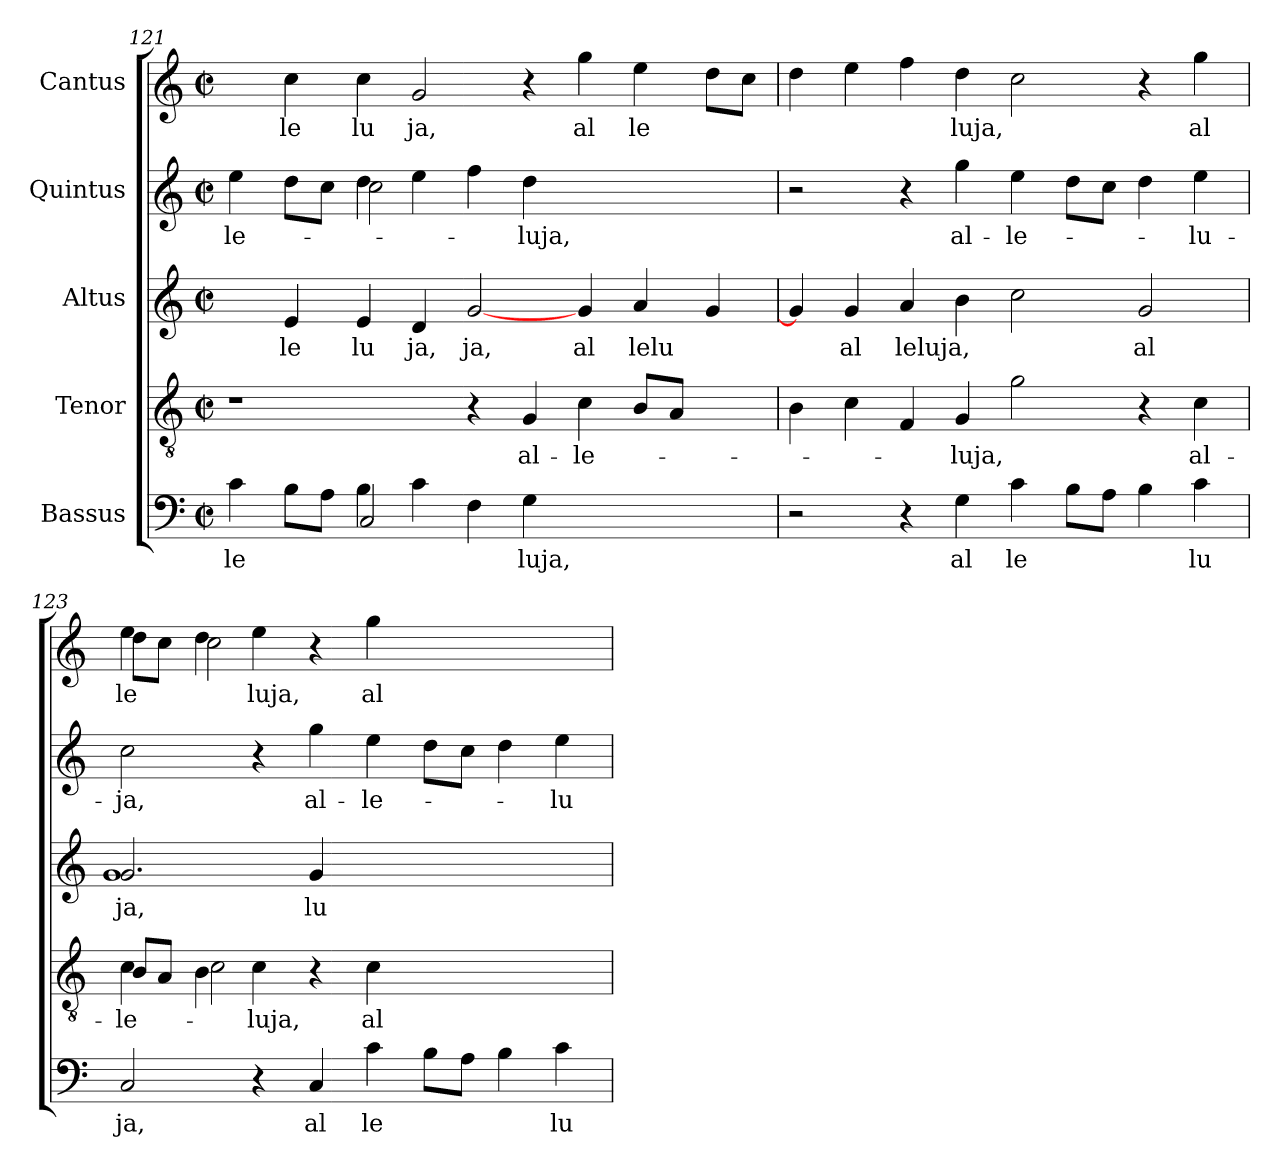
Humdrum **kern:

**kern	**text	**kern	**text	**kern	**text	**kern	**text	**kern	**text
*part5	*part5	*part4	*part4	*part3	*part3	*part2	*part2	*part1	*part1
*staff5	*staff5	*staff4	*staff4	*staff3	*staff3	*staff2	*staff2	*staff1	*staff1
*I"Bassus	*	*I"Tenor	*	*I"Altus	*	*I"Quintus	*	*I"Cantus	*
*clefF4	*	*clefGv2	*	*clefG2	*	*clefG2	*	*clefG2	*
*M2/2	*	*M2/2	*	*M2/2	*	*M2/2	*	*M2/2	*
*met(c|)	*	*met(c|)	*	*met(c|)	*	*met(c|)	*	*met(c|)	*
=121	=121	=121	=121	=121	=121	=121	=121	=121	=121
!	!LO:LY:b:cj	!	!	!	!	!	!LO:LY:b:cj	!	!
*^	*	*	*	*	*	*^	*	*	*
4c\	4ryy	le	1r	.	4ryy	.	4ee\	4ryy	-le-	4ryy	.
!	!	!	!	!	!	!LO:LY:b:cj	!	!	!	!	!LO:LY:b:cj
4ryy	8B\L	.	.	.	4e/	le	4ryy	8dd\L	.	4cc\	le
.	8A\J	.	.	.	.	.	.	8cc\J	.	.	.
!	!	!	!	!	!	!LO:LY:b:cj	!	!	!	!	!LO:LY:b:cj
4B\	2C/	.	.	.	4e/	lu	4dd\	2cc\	.	4cc\	lu
!	!	!	!	!	!	!LO:LY:b:cj	!	!	!	!	!LO:LY:b:cj
4c\	.	.	.	.	4d/	ja,	4ee\	.	.	2g/	ja,
!	!	!	!	!	!	!LO:LY:b:cj	!	!	!	!	!
4F\	2.ryy	.	4r	.	[<2g/	ja,	4ff\	2.ryy	.	.	.
!	!	!LO:LY:b	!	!LO:LY:b:cj	!	!	!	!	!LO:LY:b	!	!
4G\	.	luja,	4G/	al-	.	.	4dd\	.	-luja,	4r	.
!	!	!	!	!LO:LY:b:cj	!	!LO:LY:b:cj	!	!	!	!	!LO:LY:b:cj
2.ryy	.	.	4c\	-le-	4g/	al	2.ryy	.	.	4gg\	al
!	!	!	!	!	!	!LO:LY:b	!	!	!	!	!LO:LY:b:cj
.	2ryy	.	8B/L	.	4a/	lelu	.	2ryy	.	4ee\	le
.	.	.	8A/J	.	.	.	.	.	.	.	.
.	.	.	4ryy	.	4g/	.	.	.	.	8dd\L	.
.	.	.	.	.	.	.	.	.	.	8cc\J	.
*v	*v	*	*	*	*	*	*v	*v	*	*	*
=122	=122	=122	=122	=122	=122	=122	=122	=122	=122
2r	.	4B\	.	4g/]	.	2r	.	4dd\	.
!	!	!	!	!	!LO:LY:b:cj	!	!	!	!
.	.	4c\	.	4g/	al	.	.	4ee\	.
!	!	!	!	!	!LO:LY:b	!	!	!	!
4r	.	4F/	.	4a/	leluja,	4r	.	4ff\	.
!	!LO:LY:b:cj	!	!LO:LY:b	!	!	!	!LO:LY:b:cj	!	!LO:LY:b
4G\	al	4G/	-luja,	4b\	.	4gg\	al-	4dd\	luja,
!	!LO:LY:b:cj	!	!	!	!	!	!LO:LY:b:cj	!	!
4c\	le	2g\	.	2cc\	.	4ee\	-le-	2cc\	.
8B\L	.	.	.	.	.	8dd\L	.	.	.
8A\J	.	.	.	.	.	8cc\J	.	.	.
!	!	!	!	!	!LO:LY:b:cj	!	!	!	!
4B\	.	4r	.	2g/	al	4dd\	.	4r	.
!	!LO:LY:b:cj	!	!LO:LY:b:cj	!	!	!	!LO:LY:b:cj	!	!LO:LY:b:cj
4c\	lu	4c\	al-	.	.	4ee\	-lu-	4gg\	al
=123	=123	=123	=123	=123	=123	=123	=123	=123	=123
!	!LO:LY:b:cj	!	!LO:LY:b:cj	!	!LO:LY:b:cj	!	!	!	!
*	*	*^	*	*^	*	*	*	*	*
!	!	!	!	!	!	!	!LO:LY:b:cj	!	!LO:LY:b:cj	!	!LO:LY:b:cj
*	*	*	*	*	*	*	*	*	*	*^	*
2C/	ja,	4c\	8B/L	-le-	2.g/	1g	ja,	2cc\	-ja,	4ee\	8dd\L	le
.	.	.	8A/J	.	.	.	.	.	.	.	8cc\J	.
.	.	4B\	2c\	.	.	.	.	.	.	4dd\	2cc\	.
!	!	!	!	!LO:LY:b	!	!	!	!	!	!	!	!LO:LY:b
4r	.	4c\	.	-luja,	.	.	.	4r	.	4ee\	.	luja,
!	!LO:LY:b:cj	!	!	!	!	!	!LO:LY:b:cj	!	!LO:LY:b:cj	!	!	!
4C/	al	4r	2.ryy	.	4g/	.	lu	4gg\	al-	4r	2.ryy	.
!	!LO:LY:b:cj	!	!	!LO:LY:b:cj	!	!	!	!	!LO:LY:b:cj	!	!	!LO:LY:b:cj
4c\	le	4c\	.	al-	1ryy	1ryy	.	4ee\	-le-	4gg\	.	al
8B\L	.	2.ryy	.	.	.	.	.	8dd\L	.	2.ryy	.	.
8A\J	.	.	.	.	.	.	.	8cc\J	.	.	.	.
4B\	.	.	2ryy	.	.	.	.	4dd\	.	.	2ryy	.
!	!LO:LY:b:cj	!	!	!	!	!	!	!	!LO:LY:b:cj	!	!	!
4c\	lu	.	.	.	.	.	.	4ee\	-lu-	.	.	.
*	*	*v	*v	*	*	*	*	*	*	*v	*v	*
*	*	*	*	*v	*v	*	*	*	*	*
=	=	=	=	=	=	=	=	=	=
*-	*-	*-	*-	*-	*-	*-	*-	*-	*-
